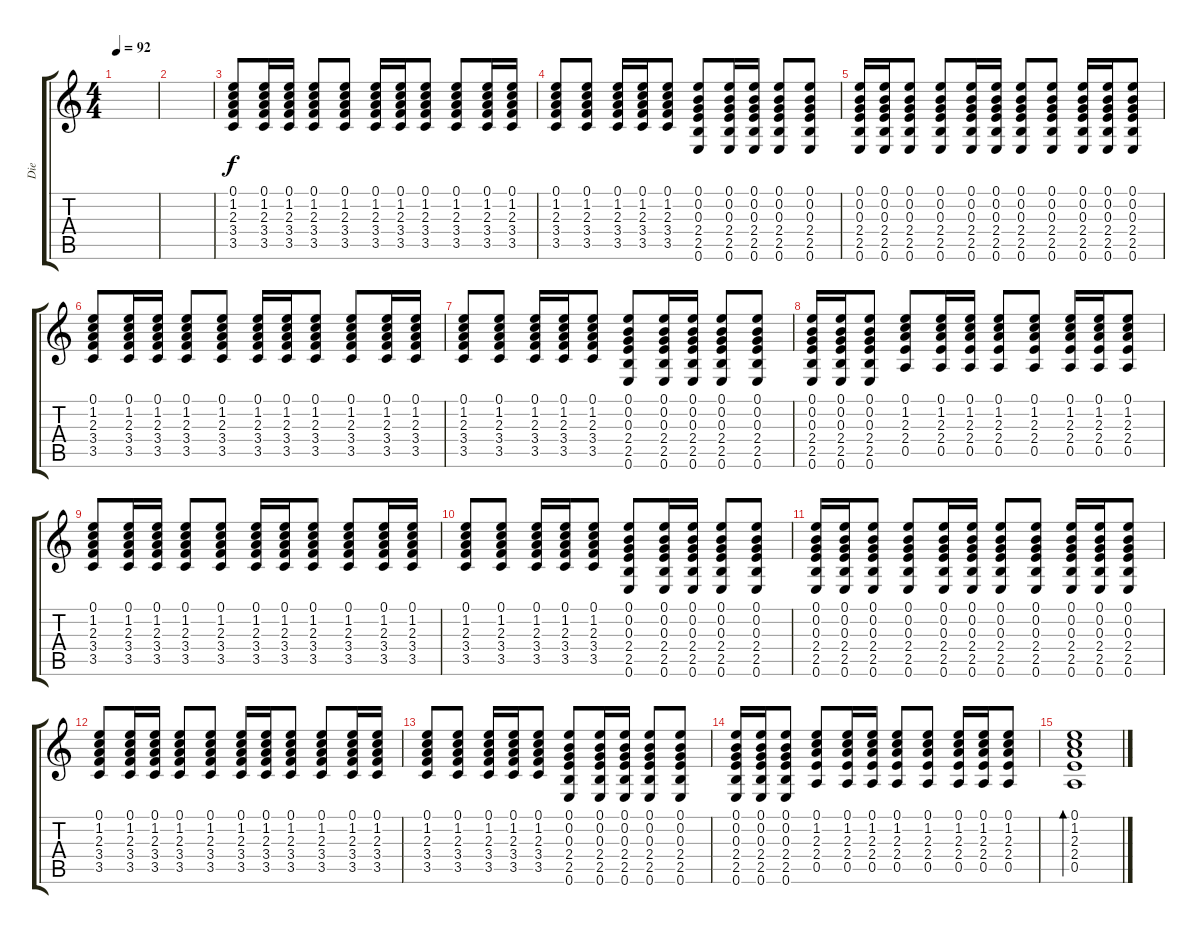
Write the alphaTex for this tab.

\track ("Die" "Die") {instrument acousticguitarsteel}
\staff {score tabs}
\tuning (E4 B3 G3 D3 A2 E2) {hide}
\ts (4 4)
\tempo 92
\clef g2
\ks c
|
|
(0.1 1.2 2.3 3.4 3.5).8 (0.1 1.2 2.3 3.4 3.5).16 (0.1 1.2 2.3 3.4 3.5).16 (0.1 1.2 2.3 3.4 3.5).8 (0.1 1.2 2.3 3.4 3.5).8 (0.1 1.2 2.3 3.4 3.5).16 (0.1 1.2 2.3 3.4 3.5).16 (0.1 1.2 2.3 3.4 3.5).8 (0.1 1.2 2.3 3.4 3.5).8 (0.1 1.2 2.3 3.4 3.5).16 (0.1 1.2 2.3 3.4 3.5).16 |
(0.1 1.2 2.3 3.4 3.5).8 (0.1 1.2 2.3 3.4 3.5).8 (0.1 1.2 2.3 3.4 3.5).16 (0.1 1.2 2.3 3.4 3.5).16 (0.1 1.2 2.3 3.4 3.5).8 (0.1 0.2 0.3 2.4 2.5 0.6).8 (0.1 0.2 0.3 2.4 2.5 0.6).16 (0.1 0.2 0.3 2.4 2.5 0.6).16 (0.1 0.2 0.3 2.4 2.5 0.6).8 (0.1 0.2 0.3 2.4 2.5 0.6).8 |
(0.1 0.2 0.3 2.4 2.5 0.6).16 (0.1 0.2 0.3 2.4 2.5 0.6).16 (0.1 0.2 0.3 2.4 2.5 0.6).8 (0.1 0.2 0.3 2.4 2.5 0.6).8 (0.1 0.2 0.3 2.4 2.5 0.6).16 (0.1 0.2 0.3 2.4 2.5 0.6).16 (0.1 0.2 0.3 2.4 2.5 0.6).8 (0.1 0.2 0.3 2.4 2.5 0.6).8 (0.1 0.2 0.3 2.4 2.5 0.6).16 (0.1 0.2 0.3 2.4 2.5 0.6).16 (0.1 0.2 0.3 2.4 2.5 0.6).8 |
(0.1 1.2 2.3 3.4 3.5).8 (0.1 1.2 2.3 3.4 3.5).16 (0.1 1.2 2.3 3.4 3.5).16 (0.1 1.2 2.3 3.4 3.5).8 (0.1 1.2 2.3 3.4 3.5).8 (0.1 1.2 2.3 3.4 3.5).16 (0.1 1.2 2.3 3.4 3.5).16 (0.1 1.2 2.3 3.4 3.5).8 (0.1 1.2 2.3 3.4 3.5).8 (0.1 1.2 2.3 3.4 3.5).16 (0.1 1.2 2.3 3.4 3.5).16 |
(0.1 1.2 2.3 3.4 3.5).8 (0.1 1.2 2.3 3.4 3.5).8 (0.1 1.2 2.3 3.4 3.5).16 (0.1 1.2 2.3 3.4 3.5).16 (0.1 1.2 2.3 3.4 3.5).8 (0.1 0.2 0.3 2.4 2.5 0.6).8 (0.1 0.2 0.3 2.4 2.5 0.6).16 (0.1 0.2 0.3 2.4 2.5 0.6).16 (0.1 0.2 0.3 2.4 2.5 0.6).8 (0.1 0.2 0.3 2.4 2.5 0.6).8 |
(0.1 0.2 0.3 2.4 2.5 0.6).16 (0.1 0.2 0.3 2.4 2.5 0.6).16 (0.1 0.2 0.3 2.4 2.5 0.6).8 (0.1 1.2 2.3 2.4 0.5).8 (0.1 1.2 2.3 2.4 0.5).16 (0.1 1.2 2.3 2.4 0.5).16 (0.1 1.2 2.3 2.4 0.5).8 (0.1 1.2 2.3 2.4 0.5).8 (0.1 1.2 2.3 2.4 0.5).16 (0.1 1.2 2.3 2.4 0.5).16 (0.1 1.2 2.3 2.4 0.5).8 |
(0.1 1.2 2.3 3.4 3.5).8 (0.1 1.2 2.3 3.4 3.5).16 (0.1 1.2 2.3 3.4 3.5).16 (0.1 1.2 2.3 3.4 3.5).8 (0.1 1.2 2.3 3.4 3.5).8 (0.1 1.2 2.3 3.4 3.5).16 (0.1 1.2 2.3 3.4 3.5).16 (0.1 1.2 2.3 3.4 3.5).8 (0.1 1.2 2.3 3.4 3.5).8 (0.1 1.2 2.3 3.4 3.5).16 (0.1 1.2 2.3 3.4 3.5).16 |
(0.1 1.2 2.3 3.4 3.5).8 (0.1 1.2 2.3 3.4 3.5).8 (0.1 1.2 2.3 3.4 3.5).16 (0.1 1.2 2.3 3.4 3.5).16 (0.1 1.2 2.3 3.4 3.5).8 (0.1 0.2 0.3 2.4 2.5 0.6).8 (0.1 0.2 0.3 2.4 2.5 0.6).16 (0.1 0.2 0.3 2.4 2.5 0.6).16 (0.1 0.2 0.3 2.4 2.5 0.6).8 (0.1 0.2 0.3 2.4 2.5 0.6).8 |
(0.1 0.2 0.3 2.4 2.5 0.6).16 (0.1 0.2 0.3 2.4 2.5 0.6).16 (0.1 0.2 0.3 2.4 2.5 0.6).8 (0.1 0.2 0.3 2.4 2.5 0.6).8 (0.1 0.2 0.3 2.4 2.5 0.6).16 (0.1 0.2 0.3 2.4 2.5 0.6).16 (0.1 0.2 0.3 2.4 2.5 0.6).8 (0.1 0.2 0.3 2.4 2.5 0.6).8 (0.1 0.2 0.3 2.4 2.5 0.6).16 (0.1 0.2 0.3 2.4 2.5 0.6).16 (0.1 0.2 0.3 2.4 2.5 0.6).8 |
(0.1 1.2 2.3 3.4 3.5).8 (0.1 1.2 2.3 3.4 3.5).16 (0.1 1.2 2.3 3.4 3.5).16 (0.1 1.2 2.3 3.4 3.5).8 (0.1 1.2 2.3 3.4 3.5).8 (0.1 1.2 2.3 3.4 3.5).16 (0.1 1.2 2.3 3.4 3.5).16 (0.1 1.2 2.3 3.4 3.5).8 (0.1 1.2 2.3 3.4 3.5).8 (0.1 1.2 2.3 3.4 3.5).16 (0.1 1.2 2.3 3.4 3.5).16 |
(0.1 1.2 2.3 3.4 3.5).8 (0.1 1.2 2.3 3.4 3.5).8 (0.1 1.2 2.3 3.4 3.5).16 (0.1 1.2 2.3 3.4 3.5).16 (0.1 1.2 2.3 3.4 3.5).8 (0.1 0.2 0.3 2.4 2.5 0.6).8 (0.1 0.2 0.3 2.4 2.5 0.6).16 (0.1 0.2 0.3 2.4 2.5 0.6).16 (0.1 0.2 0.3 2.4 2.5 0.6).8 (0.1 0.2 0.3 2.4 2.5 0.6).8 |
(0.1 0.2 0.3 2.4 2.5 0.6).16 (0.1 0.2 0.3 2.4 2.5 0.6).16 (0.1 0.2 0.3 2.4 2.5 0.6).8 (0.1 1.2 2.3 2.4 0.5).8 (0.1 1.2 2.3 2.4 0.5).16 (0.1 1.2 2.3 2.4 0.5).16 (0.1 1.2 2.3 2.4 0.5).8 (0.1 1.2 2.3 2.4 0.5).8 (0.1 1.2 2.3 2.4 0.5).16 (0.1 1.2 2.3 2.4 0.5).16 (0.1 1.2 2.3 2.4 0.5).8 |
(0.1 1.2 2.3 2.4 0.5).1{bd 240}
